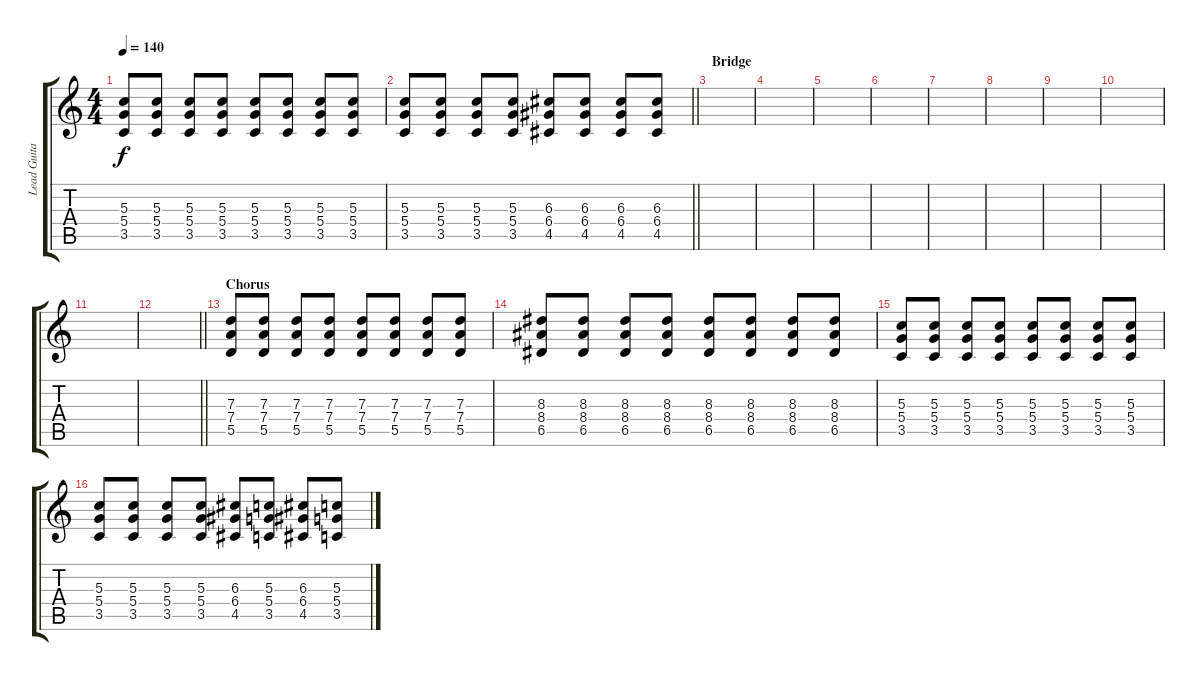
\track ("Lead Guitar" "Lead Guita") {instrument overdrivenguitar}
\staff {score tabs}
\tuning (E4 B3 G3 D3 A2 E2) {hide}
\ts (4 4)
\tempo 140
\clef g2
\ks c
(5.3 5.4 3.5).8{dy f} (5.3 5.4 3.5).8 (5.3 5.4 3.5).8 (5.3 5.4 3.5).8 (5.3 5.4 3.5).8 (5.3 5.4 3.5).8 (5.3 5.4 3.5).8 (5.3 5.4 3.5).8 |
\barLineRight lightlight
(5.3 5.4 3.5).8 (5.3 5.4 3.5).8 (5.3 5.4 3.5).8 (5.3 5.4 3.5).8 (6.3 6.4 4.5).8 (6.3 6.4 4.5).8 (6.3 6.4 4.5).8 (6.3 6.4 4.5).8 |
\section ("" "Bridge")
|
|
|
|
|
|
|
|
|
\barLineRight lightlight
|
\section ("" "Chorus")
(7.3 7.4 5.5).8 (7.3 7.4 5.5).8 (7.3 7.4 5.5).8 (7.3 7.4 5.5).8 (7.3 7.4 5.5).8 (7.3 7.4 5.5).8 (7.3 7.4 5.5).8 (7.3 7.4 5.5).8 |
(8.3 8.4 6.5).8 (8.3 8.4 6.5).8 (8.3 8.4 6.5).8 (8.3 8.4 6.5).8 (8.3 8.4 6.5).8 (8.3 8.4 6.5).8 (8.3 8.4 6.5).8 (8.3 8.4 6.5).8 |
(5.3 5.4 3.5).8 (5.3 5.4 3.5).8 (5.3 5.4 3.5).8 (5.3 5.4 3.5).8 (5.3 5.4 3.5).8 (5.3 5.4 3.5).8 (5.3 5.4 3.5).8 (5.3 5.4 3.5).8 |
(5.3 5.4 3.5).8 (5.3 5.4 3.5).8 (5.3 5.4 3.5).8 (5.3 5.4 3.5).8 (6.3 6.4 4.5).8 (5.3 5.4 3.5).8 (6.3 6.4 4.5).8 (5.3 5.4 3.5).8
